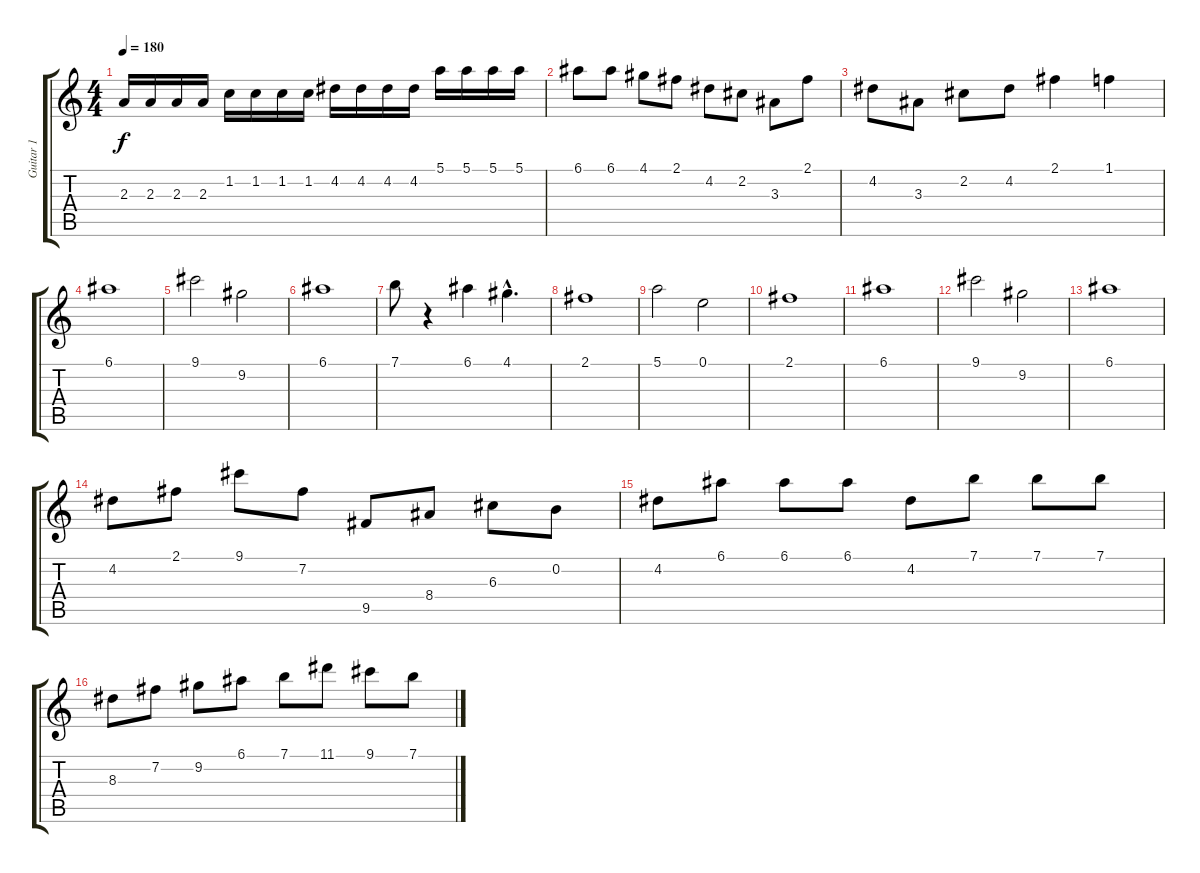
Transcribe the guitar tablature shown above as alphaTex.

\track ("Guitar 1" "Guitar 1") {instrument distortionguitar}
\staff {score tabs}
\tuning (E4 B3 G3 D3 A2 E2) {hide}
\ts (4 4)
\tempo 180
\clef g2
\ks c
2.3.16{dy f} 2.3.16 2.3.16 2.3.16 1.2.16 1.2.16 1.2.16 1.2.16 4.2.16 4.2.16 4.2.16 4.2.16 5.1.16 5.1.16 5.1.16 5.1.16 |
6.1.8 6.1.8 4.1.8 2.1.8 4.2.8 2.2.8 3.3.8 2.1.8 |
4.2.8 3.3.8 2.2.8 4.2.8 2.1.4 1.1.4 |
6.1.1 |
9.1.2 9.2.2 |
6.1.1 |
7.1.8 r.4 6.1.4 4.1{hac}.4{d} |
2.1.1 |
5.1.2 0.1.2 |
2.1.1 |
6.1.1 |
9.1.2 9.2.2 |
6.1.1 |
4.2.8 2.1.8 9.1.8 7.2.8 9.5.8 8.4.8 6.3.8 0.2.8 |
4.2.8 6.1.8 6.1.8 6.1.8 4.2.8 7.1.8 7.1.8 7.1.8 |
8.3.8 7.2.8 9.2.8 6.1.8 7.1.8 11.1.8 9.1.8 7.1.8
